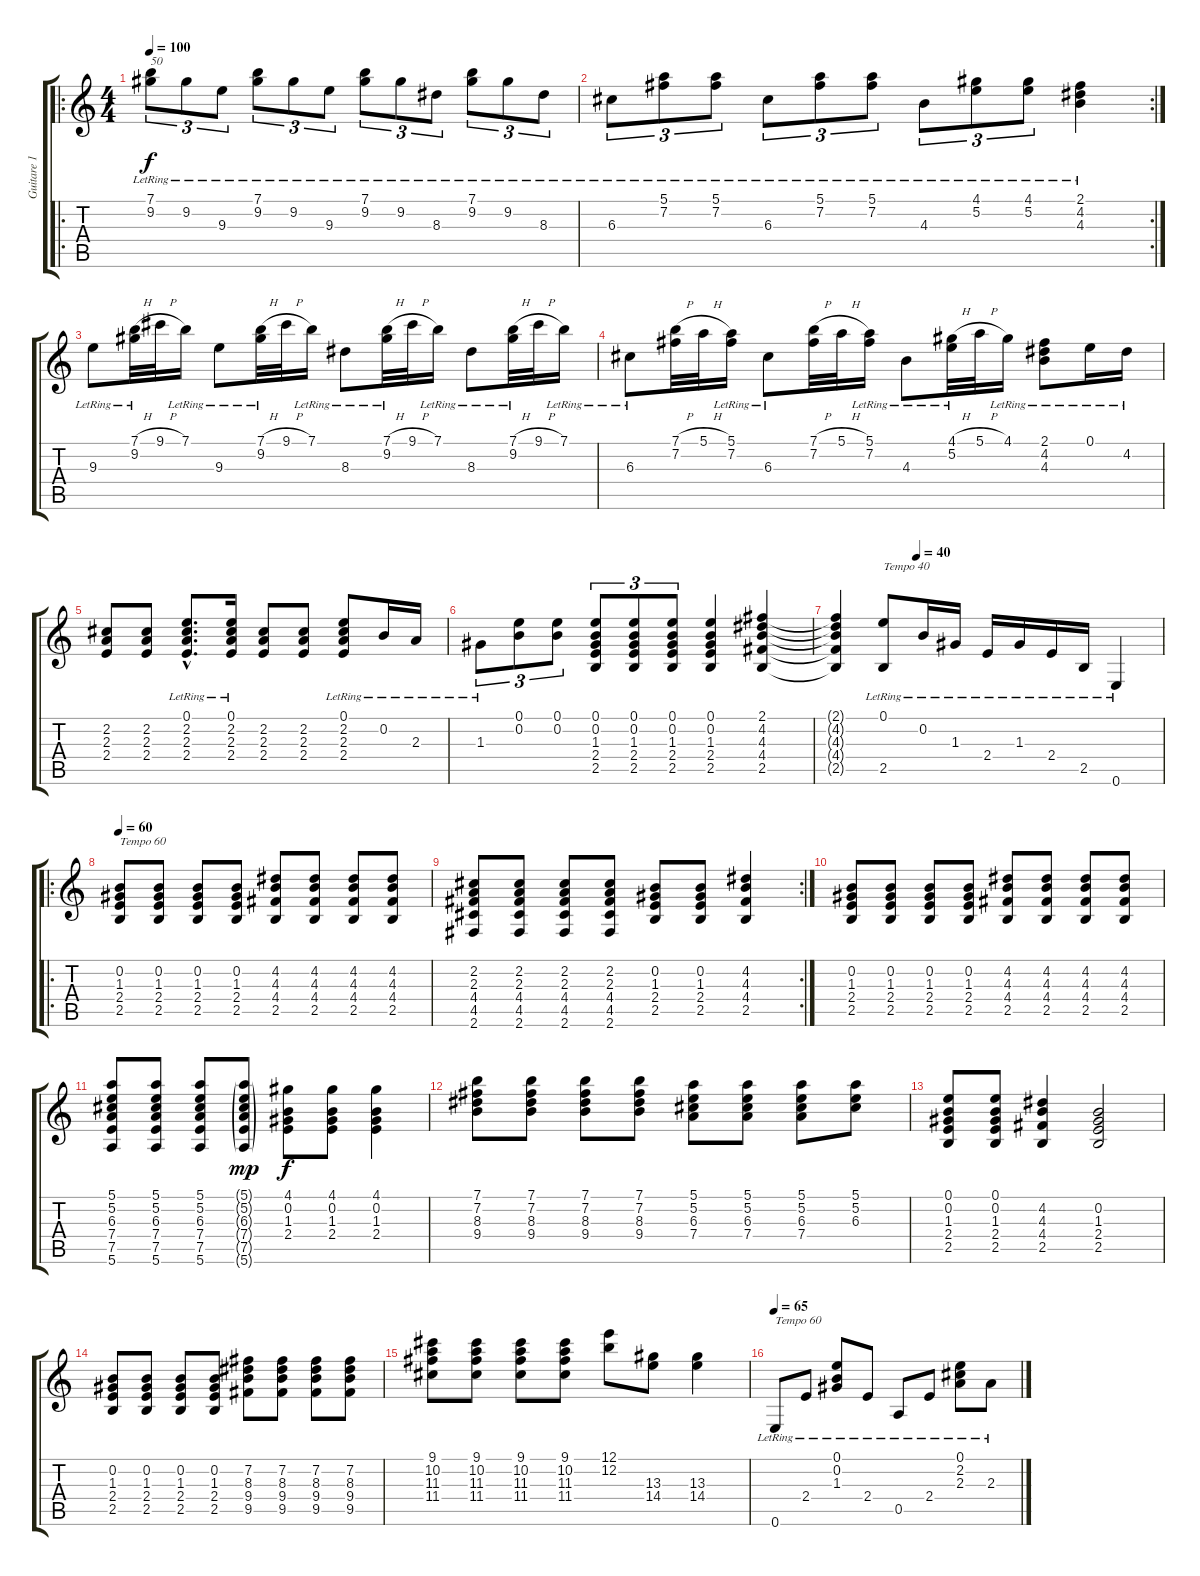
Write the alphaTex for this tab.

\track ("Guitare 1" "Guitare 1") {instrument electricguitarjazz}
\staff {score tabs}
\tuning (E4 B3 G3 D3 A2 E2) {hide}
\ro
\ts (4 4)
\tempo 100
\tempo 50
\tempo 100
\clef g2
\ks c
(7.1{lr} 9.2{lr}).8{tu (3 2) txt "50" dy f instrument electricguitarjazz} 9.2{lr}.8{tu (3 2)} 9.3{lr}.8{tu (3 2)} (7.1{lr} 9.2{lr}).8{tu (3 2)} 9.2{lr}.8{tu (3 2)} 9.3{lr}.8{tu (3 2)} (7.1{lr} 9.2{lr}).8{tu (3 2)} 9.2{lr}.8{tu (3 2)} 8.3{lr}.8{tu (3 2)} (7.1{lr} 9.2{lr}).8{tu (3 2)} 9.2{lr}.8{tu (3 2)} 8.3{lr}.8{tu (3 2)} |
\rc 2
6.3{lr}.8{tu (3 2)} (5.1{lr} 7.2{lr}).8{tu (3 2)} (5.1{lr} 7.2{lr}).8{tu (3 2)} 6.3{lr}.8{tu (3 2)} (5.1{lr} 7.2{lr}).8{tu (3 2)} (5.1{lr} 7.2{lr}).8{tu (3 2)} 4.3{lr}.8{tu (3 2)} (4.1{lr} 5.2{lr}).8{tu (3 2)} (4.1{lr} 5.2{lr}).8{tu (3 2)} (2.1{lr} 4.2{lr} 4.3{lr}).4 |
9.3{lr}.8 (7.1{h} 9.2{lr}).32 9.1{h}.32 7.1{lr}.16 9.3{lr}.8 (7.1{h} 9.2{lr}).32 9.1{h}.32 7.1{lr}.16 8.3{lr}.8 (7.1{h} 9.2{lr}).32 9.1{h}.32 7.1{lr}.16 8.3{lr}.8 (7.1{h} 9.2{lr}).32 9.1{h}.32 7.1{lr}.16 |
6.3{lr}.8 (7.1{h} 7.2).32 5.1{h}.32 (5.1{lr} 7.2{lr}).16 6.3{lr}.8 (7.1{h} 7.2).32 5.1{h}.32 (5.1{lr} 7.2{lr}).16 4.3{lr}.8 (4.1{h} 5.2{lr}).32 5.1{h}.32 4.1{lr}.16 (2.1{lr} 4.2{lr} 4.3{lr}).8 0.1{lr}.16 4.2{lr}.16 |
(2.2 2.3 2.4).8 (2.2 2.3 2.4).8 (0.1{hac lr} 2.2{hac} 2.3{hac} 2.4{hac}).8{d} (0.1{lr} 2.2 2.3 2.4).16 (2.2 2.3 2.4).8 (2.2 2.3 2.4).8 (0.1{lr} 2.2 2.3 2.4).8 0.2{lr}.16 2.3{lr}.16 |
1.3{lr}.8{tu (3 2)} (0.1 0.2).8{tu (3 2)} (0.1 0.2).8{tu (3 2)} (0.1 0.2 1.3 2.4 2.5).8{tu (3 2)} (0.1 0.2 1.3 2.4 2.5).8{tu (3 2)} (0.1 0.2 1.3 2.4 2.5).8{tu (3 2)} (0.1 0.2 1.3 2.4 2.5).4 (2.1 4.2 4.3 4.4 2.5).4 |
\tempo (40 0.25)
(2.1{t} 4.2{t} 4.3{t} 4.4{t} 2.5{t}).4 (0.1{lr} 2.5{lr}).8{txt "Tempo 40"} 0.2{lr}.16 1.3{lr}.16 2.4{lr}.16 1.3{lr}.16 2.4{lr}.16 2.5{lr}.16 0.6{lr}.4 |
\ro
\tempo 60
(0.2 1.3 2.4 2.5).8{txt "Tempo 60"} (0.2 1.3 2.4 2.5).8 (0.2 1.3 2.4 2.5).8 (0.2 1.3 2.4 2.5).8 (4.2 4.3 4.4 2.5).8 (4.2 4.3 4.4 2.5).8 (4.2 4.3 4.4 2.5).8 (4.2 4.3 4.4 2.5).8 |
\rc 2
(2.2 2.3 4.4 4.5 2.6).8 (2.2 2.3 4.4 4.5 2.6).8 (2.2 2.3 4.4 4.5 2.6).8 (2.2 2.3 4.4 4.5 2.6).8 (0.2 1.3 2.4 2.5).8 (0.2 1.3 2.4 2.5).8 (4.2 4.3 4.4 2.5).4 |
(0.2 1.3 2.4 2.5).8 (0.2 1.3 2.4 2.5).8 (0.2 1.3 2.4 2.5).8 (0.2 1.3 2.4 2.5).8 (4.2 4.3 4.4 2.5).8 (4.2 4.3 4.4 2.5).8 (4.2 4.3 4.4 2.5).8 (4.2 4.3 4.4 2.5).8 |
(5.1 5.2 6.3 7.4 7.5 5.6).8 (5.1 5.2 6.3 7.4 7.5 5.6).8 (5.1 5.2 6.3 7.4 7.5 5.6).8 (5.1{g} 5.2{g} 6.3{g} 7.4{g} 7.5{g} 5.6{g}).8{dy mp} (4.1 0.2 1.3 2.4).8{dy f} (4.1 0.2 1.3 2.4).8 (4.1 0.2 1.3 2.4).4 |
(7.1 7.2 8.3 9.4).8 (7.1 7.2 8.3 9.4).8 (7.1 7.2 8.3 9.4).8 (7.1 7.2 8.3 9.4).8 (5.1 5.2 6.3 7.4).8 (5.1 5.2 6.3 7.4).8 (5.1 5.2 6.3 7.4).8 (5.1 5.2 6.3).8 |
(0.1 0.2 1.3 2.4 2.5).8 (0.1 0.2 1.3 2.4 2.5).8 (4.2 4.3 4.4 2.5).4 (0.2 1.3 2.4 2.5).2 |
(0.2 1.3 2.4 2.5).8 (0.2 1.3 2.4 2.5).8 (0.2 1.3 2.4 2.5).8 (0.2 1.3 2.4 2.5).8 (7.2 8.3 9.4 9.5).8 (7.2 8.3 9.4 9.5).8 (7.2 8.3 9.4 9.5).8 (7.2 8.3 9.4 9.5).8 |
(9.1 10.2 11.3 11.4).8 (9.1 10.2 11.3 11.4).8 (9.1 10.2 11.3 11.4).8 (9.1 10.2 11.3 11.4).8 (12.1 12.2).8 (13.3 14.4).8 (13.3 14.4).4 |
\tempo 65
0.6{lr}.8{txt "Tempo 60"} 2.4{lr}.8 (0.1{lr} 0.2{lr} 1.3{lr}).8 2.4{lr}.8 0.5{lr}.8 2.4{lr}.8 (0.1 2.2{lr} 2.3{lr}).8 2.3{lr}.8
